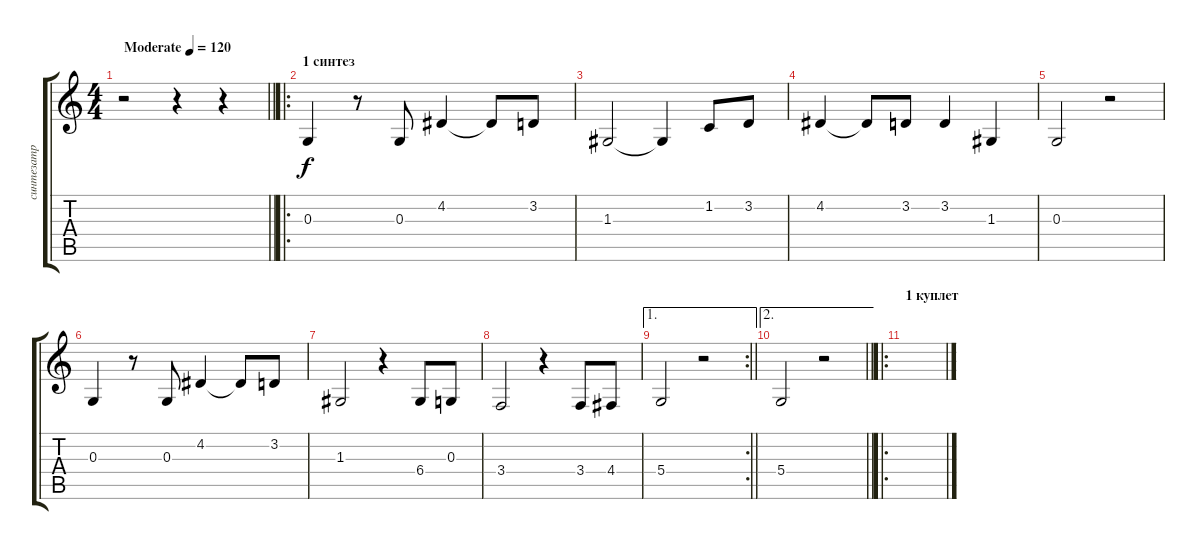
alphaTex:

\track ("синтезатр" "синтезатр") {instrument drawbarorgan}
\staff {score tabs}
\tuning (E4 B3 G3 D3 A2 E2) {hide}
\ts (4 4)
\tempo (120 "Moderate")
\clef g2
\barLineRight lightlight
\ks c
r.2{dy f instrument drawbarorgan} r.4 r.4 |
\ro
\section ("" "1 синтез")
0.3.4 r.8 0.3.8 4.2.4 4.2{t}.8 3.2.8 |
1.3.2 1.3{t}.4 1.2.8 3.2.8 |
4.2.4 4.2{t}.8 3.2.8 3.2.4 1.3.4 |
0.3.2 r.2 |
0.3.4 r.8 0.3.8 4.2.4 4.2{t}.8 3.2.8 |
1.3.2 r.4 6.4.8 0.3.8 |
3.4.2 r.4 3.4.8 4.4.8 |
\ae 1
\rc 2
\barLineRight lightlight
5.4.2 r.2 |
\ae 2
\barLineRight lightlight
5.4.2 r.2 |
\ro
\section ("" "1 куплет")
